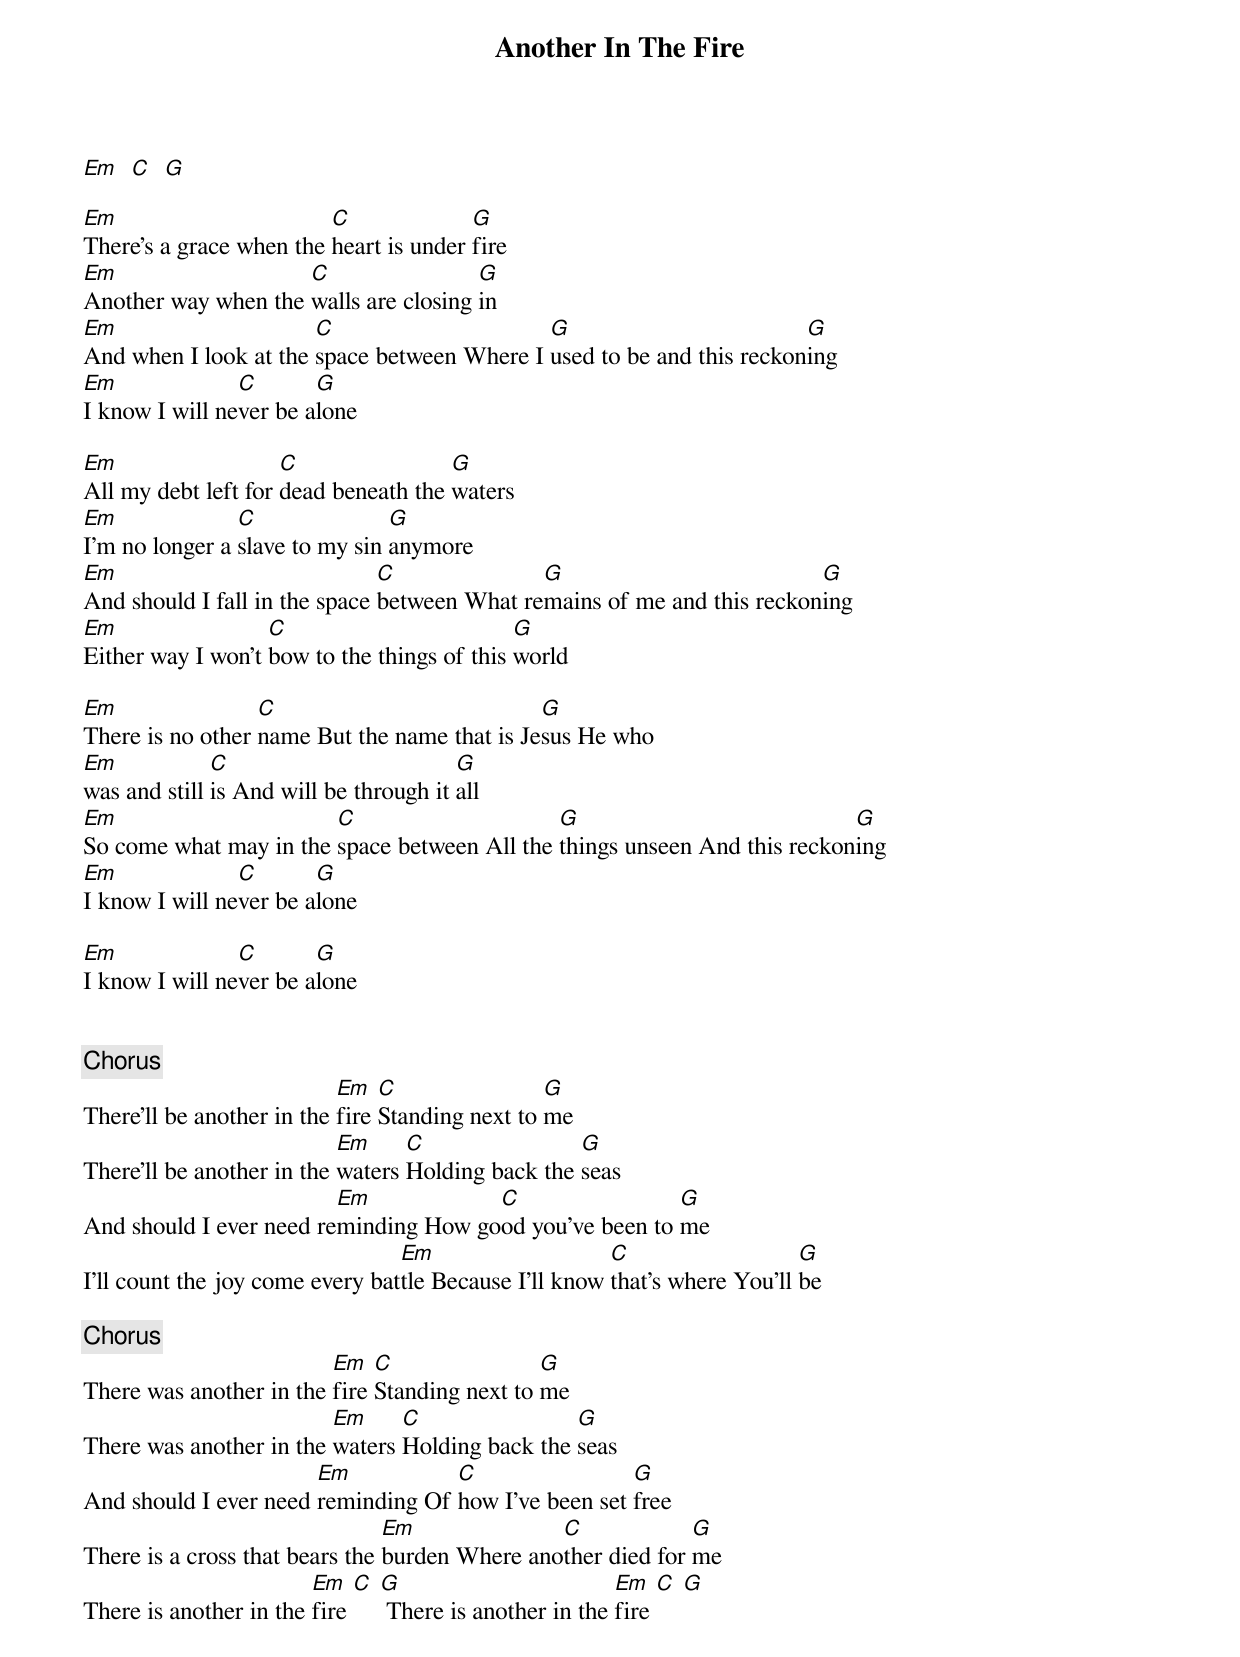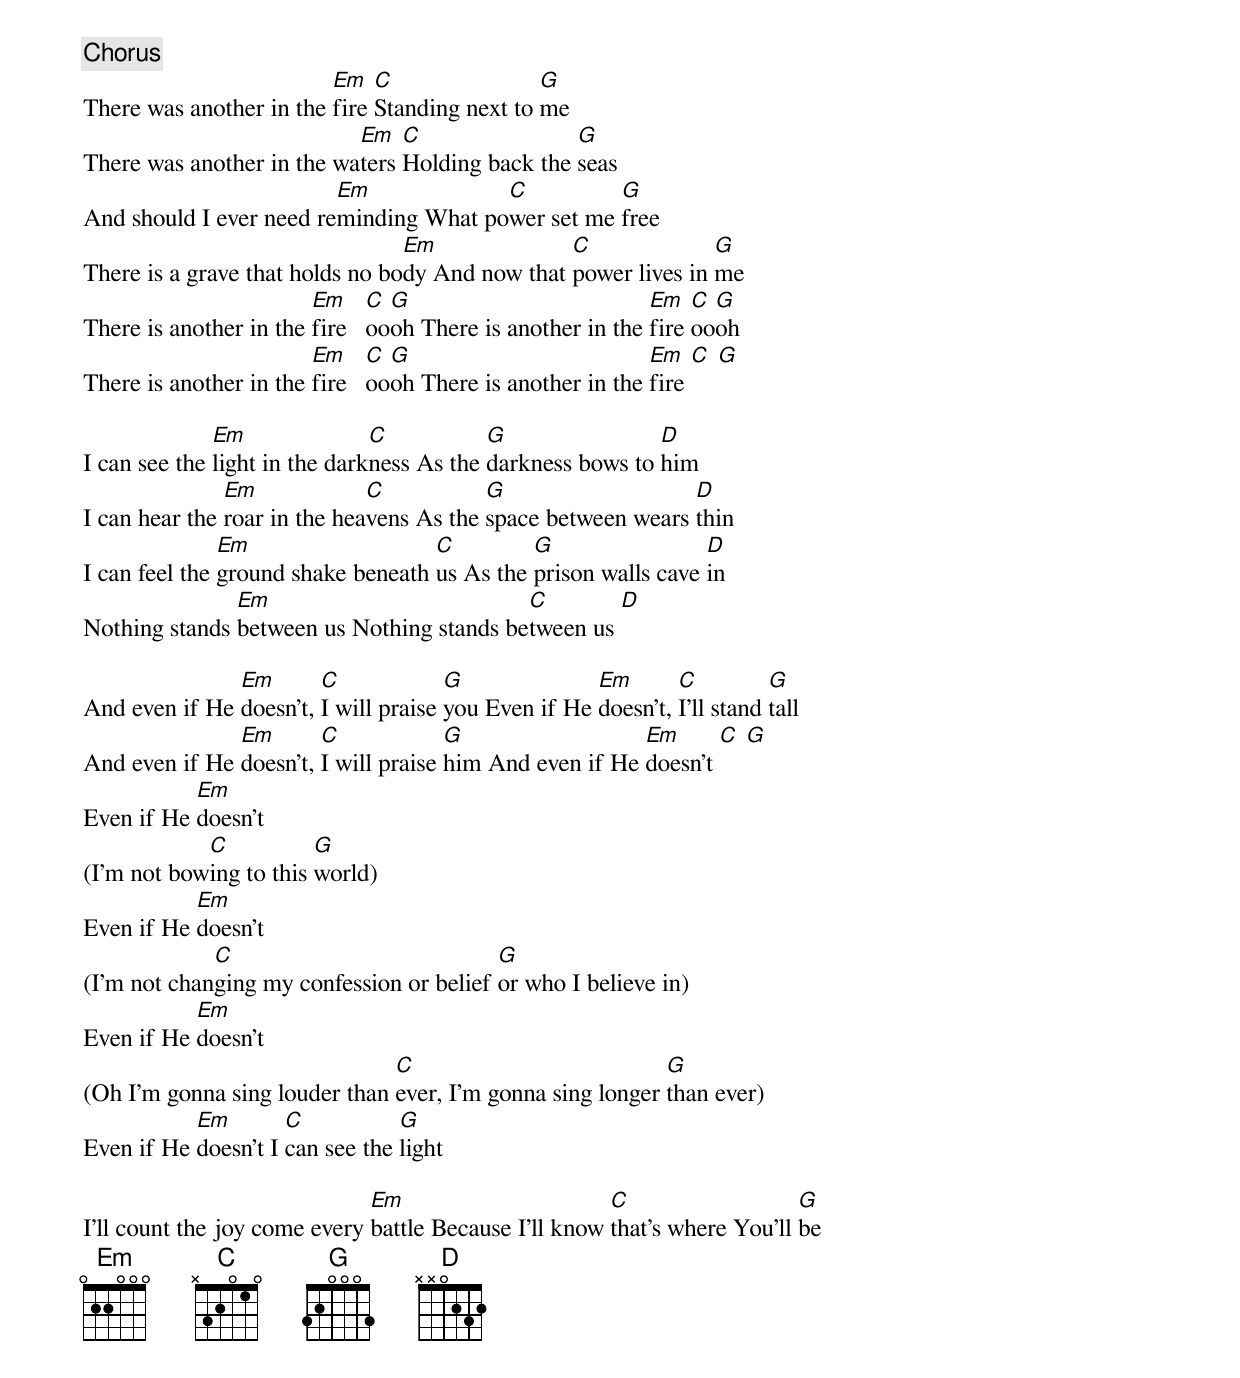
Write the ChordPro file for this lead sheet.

{Title: Another In The Fire}

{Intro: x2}
[Em]  [C]  [G]

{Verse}
[Em]There's a grace when the [C]heart is under [G]fire
[Em]Another way when the [C]walls are closing [G]in
[Em]And when I look at the [C]space between Where I [G]used to be and this reckon[G]ing
[Em]I know I will ne[C]ver be a[G]lone

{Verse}
[Em]All my debt left for [C]dead beneath the [G]waters
[Em]I'm no longer a [C]slave to my sin [G]anymore
[Em]And should I fall in the space [C]between What re[G]mains of me and this reckon[G]ing
[Em]Either way I won't [C]bow to the things of this [G]world

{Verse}
[Em]There is no other [C]name But the name that is Je[G]sus He who
[Em]was and still [C]is And will be through it [G]all
[Em]So come what may in the [C]space between All the [G]things unseen And this reckon[G]ing
[Em]I know I will ne[C]ver be a[G]lone

{Ending verse 2 and 3}
[Em]I know I will ne[C]ver be a[G]lone


{Chorus 1, 4}
There'll be another in the [Em]fire [C]Standing next to [G]me
There'll be another in the [Em]waters [C]Holding back the [G]seas
And should I ever need re[Em]minding How go[C]od you've been to [G]me
I'll count the joy come every bat[Em]tle Because I'll know [C]that's where You'll [G]be

{Chorus 2}
There was another in the [Em]fire [C]Standing next to [G]me
There was another in the [Em]waters [C]Holding back the [G]seas
And should I ever need [Em]reminding Of [C]how I've been set [G]free
There is a cross that bears the [Em]burden Where ano[C]ther died for [G]me
There is another in the [Em]fire [C] [G] There is another in the [Em]fire [C] [G]

{Chorus 3}
There was another in the [Em]fire [C]Standing next to [G]me
There was another in the wa[Em]ters [C]Holding back the [G]seas
And should I ever need re[Em]minding What po[C]wer set me [G]free
There is a grave that holds no bo[Em]dy And now that [C]power lives in [G]me
There is another in the [Em]fire   [C]oo[G]oh There is another in the [Em]fire [C]oo[G]oh
There is another in the [Em]fire   [C]oo[G]oh There is another in the [Em]fire [C] [G]

{Bridge 1}
I can see the [Em]light in the dark[C]ness As the [G]darkness bows to [D]him
I can hear the [Em]roar in the hea[C]vens As the [G]space between wears [D]thin
I can feel the [Em]ground shake beneath [C]us As the [G]prison walls cave [D]in
Nothing stands [Em]between us Nothing stands be[C]tween us [D]

{Bridge 2}
And even if He [Em]doesn't, [C]I will praise [G]you Even if He [Em]doesn't, [C]I'll stand [G]tall
And even if He [Em]doesn't, [C]I will praise [G]him And even if He [Em]doesn't [C] [G]
Even if He [Em]doesn't
(I'm not bow[C]ing to this [G]world)
Even if He [Em]doesn't
(I'm not chan[C]ging my confession or belief [G]or who I believe in)
Even if He [Em]doesn't
(Oh I'm gonna sing louder than [C]ever, I'm gonna sing longer [G]than ever)
Even if He [Em]doesn't I [C]can see the [G]light

{Bridge 3: x4}
I'll count the joy come every [Em]battle Because I'll know [C]that's where You'll [G]be
